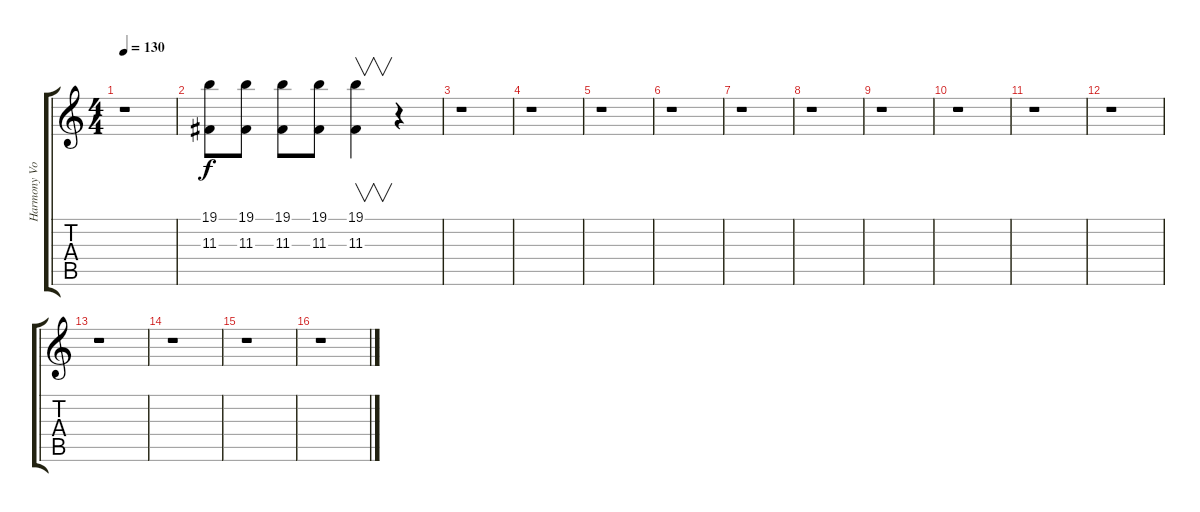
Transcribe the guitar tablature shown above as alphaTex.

\track ("Harmony Vocals" "Harmony Vo") {instrument lead6voice}
\staff {score tabs}
\tuning (E4 B3 G3 D3 A2 E2) {hide}
\ts (4 4)
\tempo 130
\clef g2
\ks c
r.1{dy f} |
(19.1 11.3).8 (19.1 11.3).8 (19.1 11.3).8 (19.1 11.3).8 (19.1 11.3).4{v} r.4 |
r.1 |
r.1 |
r.1 |
r.1 |
r.1 |
r.1 |
r.1 |
r.1 |
r.1 |
r.1 |
r.1 |
r.1 |
r.1 |
r.1
